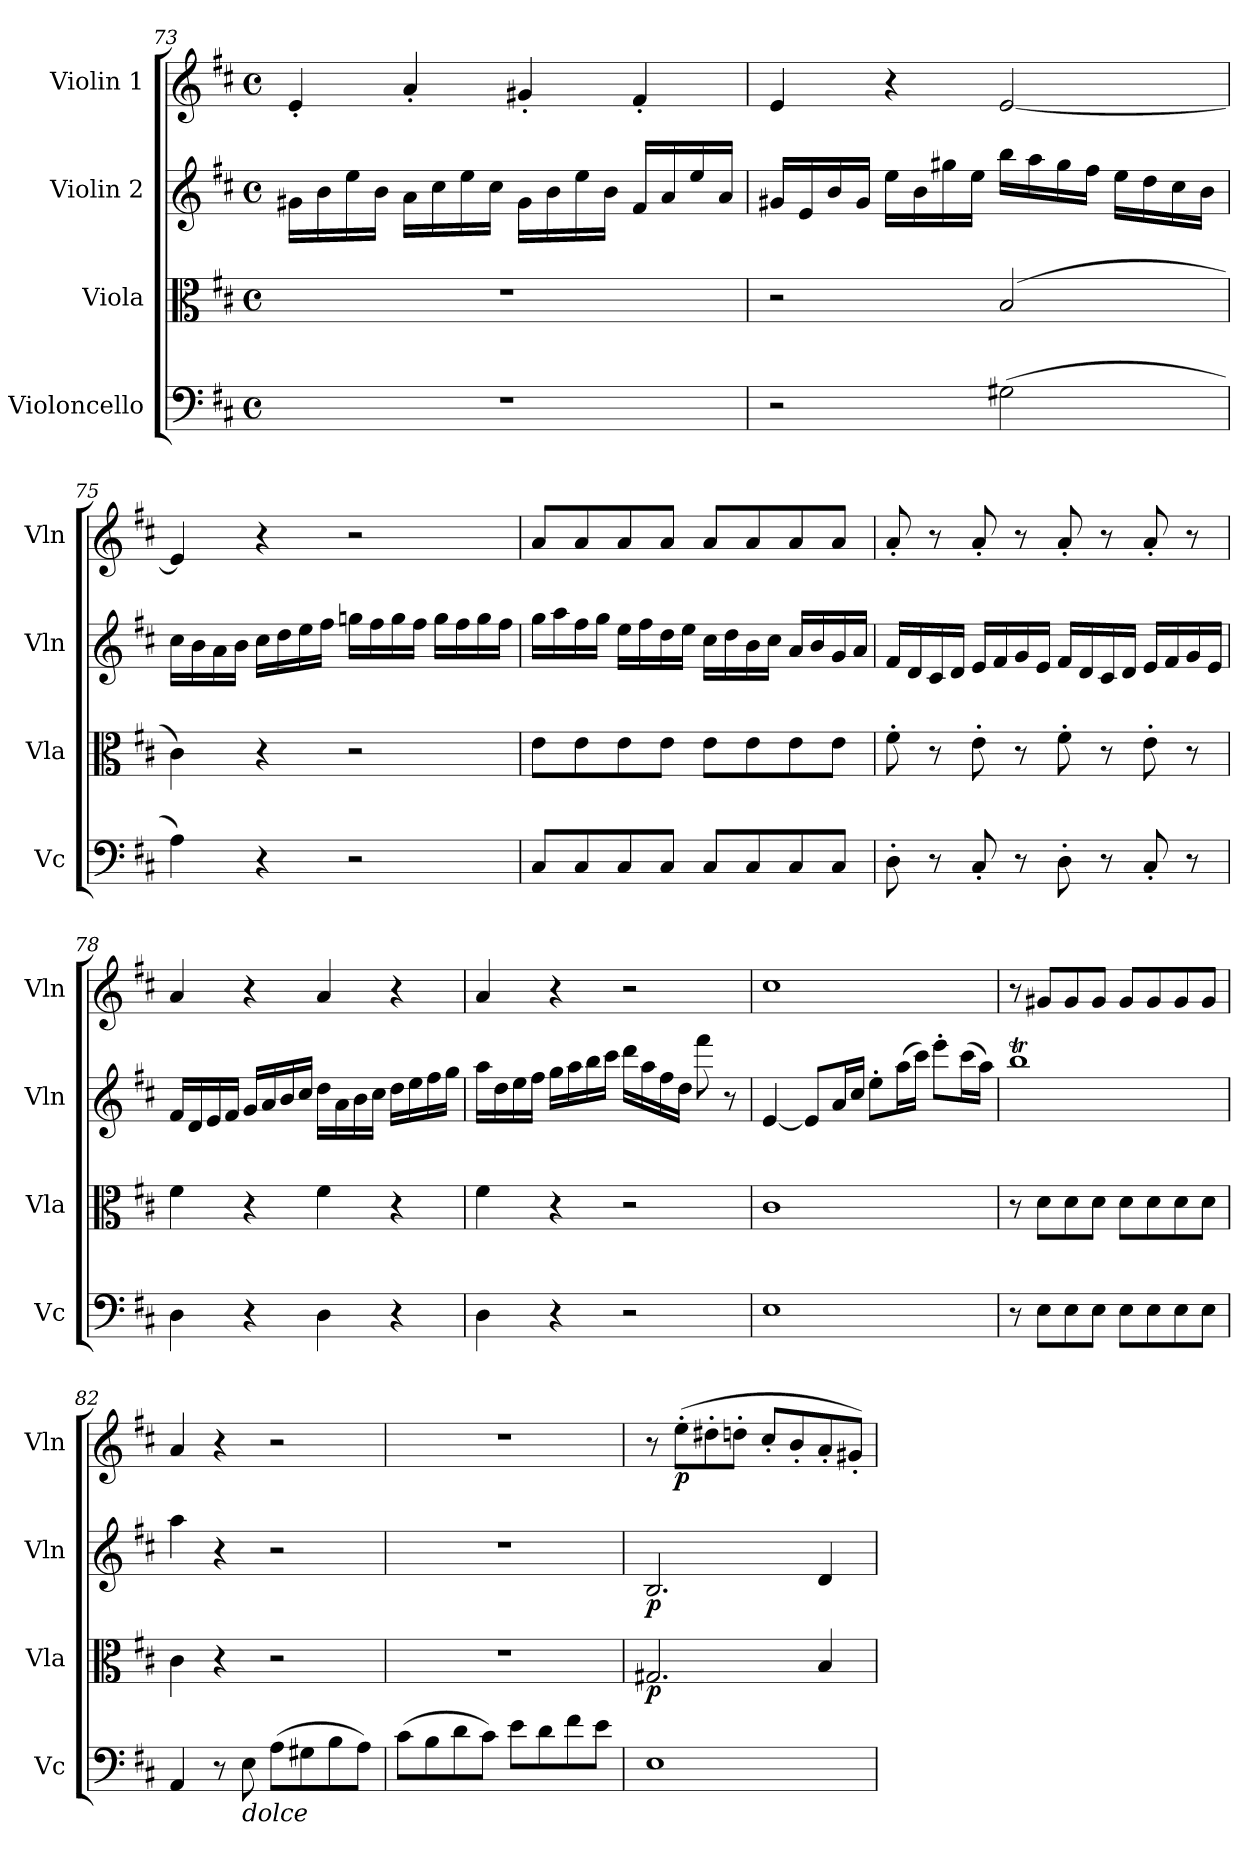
**kern	**kern	**dynam	**kern	**dynam	**kern	**dynam
*part4	*part3	*part3	*part2	*part2	*part1	*part1
*staff4	*staff3	*staff3	*staff2	*staff2	*staff1	*staff1
*I"Violoncello	*I"Viola	*	*I"Violin 2	*	*I"Violin 1	*
*I'Vc	*I'Vla	*	*I'Vln	*	*I'Vln	*
!!LO:LB:g=z
*clefF4	*clefC3	*	*clefG2	*	*clefG2	*
*k[f#c#]	*k[f#c#]	*	*k[f#c#]	*	*k[f#c#]	*
*M4/4	*M4/4	*	*M4/4	*	*M4/4	*
*met(c)	*met(c)	*	*met(c)	*	*met(c)	*
=73	=73	=73	=73	=73	=73	=73
1r	1r	.	16g#X\LL	.	4e'/	.
.	.	.	16b\	.	.	.
.	.	.	16ee\	.	.	.
.	.	.	16b\JJ	.	.	.
.	.	.	16a\LL	.	4a'/	.
.	.	.	16cc#\	.	.	.
.	.	.	16ee\	.	.	.
.	.	.	16cc#\JJ	.	.	.
.	.	.	16g#\LL	.	4g#X'/	.
.	.	.	16b\	.	.	.
.	.	.	16ee\	.	.	.
.	.	.	16b\JJ	.	.	.
.	.	.	16f#/LL	.	4f#'/	.
.	.	.	16a/	.	.	.
.	.	.	16ee/	.	.	.
.	.	.	16a/JJ	.	.	.
!!LO:LB:g=z
=74	=74	=74	=74	=74	=74	=74
2r	2r	.	16g#X/LL	.	4e/	.
.	.	.	16e/	.	.	.
.	.	.	16b/	.	.	.
.	.	.	16g#/JJ	.	.	.
.	.	.	16ee\LL	.	4r	.
.	.	.	16b\	.	.	.
.	.	.	16gg#j\	.	.	.
.	.	.	16ee\JJ	.	.	.
(2G#X\	(2B/	.	16bb\LL	.	[2e/	.
.	.	.	16aa\	.	.	.
.	.	.	16gg#\	.	.	.
.	.	.	16ff#\JJ	.	.	.
.	.	.	16ee\LL	.	.	.
.	.	.	16dd\	.	.	.
.	.	.	16cc#\	.	.	.
.	.	.	16b\JJ	.	.	.
=75	=75	=75	=75	=75	=75	=75
4A\)	4c#\)	.	16cc#\LL	.	4e/]	.
.	.	.	16b\	.	.	.
.	.	.	16a\	.	.	.
.	.	.	16b\JJ	.	.	.
4r	4r	.	16cc#\LL	.	4r	.
.	.	.	16dd\	.	.	.
.	.	.	16ee\	.	.	.
.	.	.	16ff#\JJ	.	.	.
2r	2r	.	16ggn\LL	.	2r	.
.	.	.	16ff#\	.	.	.
.	.	.	16gg\	.	.	.
.	.	.	16ff#\JJ	.	.	.
.	.	.	16gg\LL	.	.	.
.	.	.	16ff#\	.	.	.
.	.	.	16gg\	.	.	.
.	.	.	16ff#\JJ	.	.	.
!!LO:PB:g=z
=76	=76	=76	=76	=76	=76	=76
8C#/L	8e\L	.	16gg\LL	.	8a/L	.
.	.	.	16aa\	.	.	.
8C#/	8e\	.	16ff#\	.	8a/	.
.	.	.	16gg\JJ	.	.	.
8C#/	8e\	.	16ee\LL	.	8a/	.
.	.	.	16ff#\	.	.	.
8C#/J	8e\J	.	16dd\	.	8a/J	.
.	.	.	16ee\JJ	.	.	.
8C#/L	8e\L	.	16cc#\LL	.	8a/L	.
.	.	.	16dd\	.	.	.
8C#/	8e\	.	16b\	.	8a/	.
.	.	.	16cc#\JJ	.	.	.
8C#/	8e\	.	16a/LL	.	8a/	.
.	.	.	16b/	.	.	.
8C#/J	8e\J	.	16g/	.	8a/J	.
.	.	.	16a/JJ	.	.	.
=77	=77	=77	=77	=77	=77	=77
8D'\	8f#'\	.	16f#/LL	.	8a'/	.
.	.	.	16d/	.	.	.
8r	8r	.	16c#/	.	8r	.
.	.	.	16d/JJ	.	.	.
8C#'/	8e'\	.	16e/LL	.	8a'/	.
.	.	.	16f#/	.	.	.
8r	8r	.	16g/	.	8r	.
.	.	.	16e/JJ	.	.	.
8D'\	8f#'\	.	16f#/LL	.	8a'/	.
.	.	.	16d/	.	.	.
8r	8r	.	16c#/	.	8r	.
.	.	.	16d/JJ	.	.	.
8C#'/	8e'\	.	16e/LL	.	8a'/	.
.	.	.	16f#/	.	.	.
8r	8r	.	16g/	.	8r	.
.	.	.	16e/JJ	.	.	.
!!LO:LB:g=z
=78	=78	=78	=78	=78	=78	=78
4D\	4f#\	.	16f#/LL	.	4a/	.
.	.	.	16d/	.	.	.
.	.	.	16e/	.	.	.
.	.	.	16f#/JJ	.	.	.
4r	4r	.	16g/LL	.	4r	.
.	.	.	16a/	.	.	.
.	.	.	16b/	.	.	.
.	.	.	16cc#/JJ	.	.	.
4D\	4f#\	.	16dd\LL	.	4a/	.
.	.	.	16a\	.	.	.
.	.	.	16b\	.	.	.
.	.	.	16cc#\JJ	.	.	.
4r	4r	.	16dd\LL	.	4r	.
.	.	.	16ee\	.	.	.
.	.	.	16ff#\	.	.	.
.	.	.	16gg\JJ	.	.	.
!!LO:LB:g=z
=79	=79	=79	=79	=79	=79	=79
4D\	4f#\	.	16aa\LL	.	4a/	.
.	.	.	16dd\	.	.	.
.	.	.	16ee\	.	.	.
.	.	.	16ff#\JJ	.	.	.
4r	4r	.	16gg\LL	.	4r	.
.	.	.	16aa\	.	.	.
.	.	.	16bb\	.	.	.
.	.	.	16ccc#\JJ	.	.	.
2r	2r	.	16ddd\LL	.	2r	.
.	.	.	16aa\	.	.	.
.	.	.	16ff#\	.	.	.
.	.	.	16dd\JJ	.	.	.
.	.	.	8fff#\	.	.	.
.	.	.	8r	.	.	.
=80	=80	=80	=80	=80	=80	=80
1E	1c#	.	[4e/	.	1cc#	.
.	.	.	8e/L]	.	.	.
.	.	.	16a/L	.	.	.
.	.	.	16cc#/JJ	.	.	.
.	.	.	8ee'\L	.	.	.
.	.	.	(16aa\L	.	.	.
.	.	.	16ccc#\JJ)	.	.	.
.	.	.	8eee'\L	.	.	.
.	.	.	(16ccc#\L	.	.	.
.	.	.	16aa\JJ)	.	.	.
=81	=81	=81	=81	=81	=81	=81
8r	8r	.	1bbT	.	8r	.
8E\L	8d\L	.	.	.	8g#X/L	.
8E\	8d\	.	.	.	8g#/	.
8E\J	8d\J	.	.	.	8g#/J	.
8E\L	8d\L	.	.	.	8g#/L	.
8E\	8d\	.	.	.	8g#/	.
8E\	8d\	.	.	.	8g#/	.
8E\J	8d\J	.	.	.	8g#/J	.
!!LO:LB:g=z
=82	=82	=82	=82	=82	=82	=82
4AA/	4c#\	.	4aa\	.	4a/	.
8r	4r	.	4r	.	4r	.
!LO:TX:b:i:t=dolce	!	!	!	!	!	!
8E\	.	.	.	.	.	.
(8A\L	2r	.	2r	.	2r	.
8G#X\	.	.	.	.	.	.
8B\	.	.	.	.	.	.
8A\J)	.	.	.	.	.	.
=83	=83	=83	=83	=83	=83	=83
(8c#\L	1r	.	1r	.	1r	.
8B\	.	.	.	.	.	.
8d\	.	.	.	.	.	.
8c#\J)	.	.	.	.	.	.
8e\L	.	.	.	.	.	.
8d\	.	.	.	.	.	.
8f#\	.	.	.	.	.	.
8e\J	.	.	.	.	.	.
=84	=84	=84	=84	=84	=84	=84
!	!	!LO:DY:b	!	!LO:DY:b	!	!
1E	2.G#X/	p	2.B/	p	8r	.
!	!	!	!	!	!	!LO:DY:b
.	.	.	.	.	(8ee'\L	p
.	.	.	.	.	8dd#X'\	.
.	.	.	.	.	8ddn'\J	.
.	.	.	.	.	8cc#'/L	.
.	.	.	.	.	8b'/	.
.	4B/	.	4d/	.	8a'/	.
.	.	.	.	.	8g#X'/J)	.
=	=	=	=	=	=	=
*-	*-	*-	*-	*-	*-	*-
